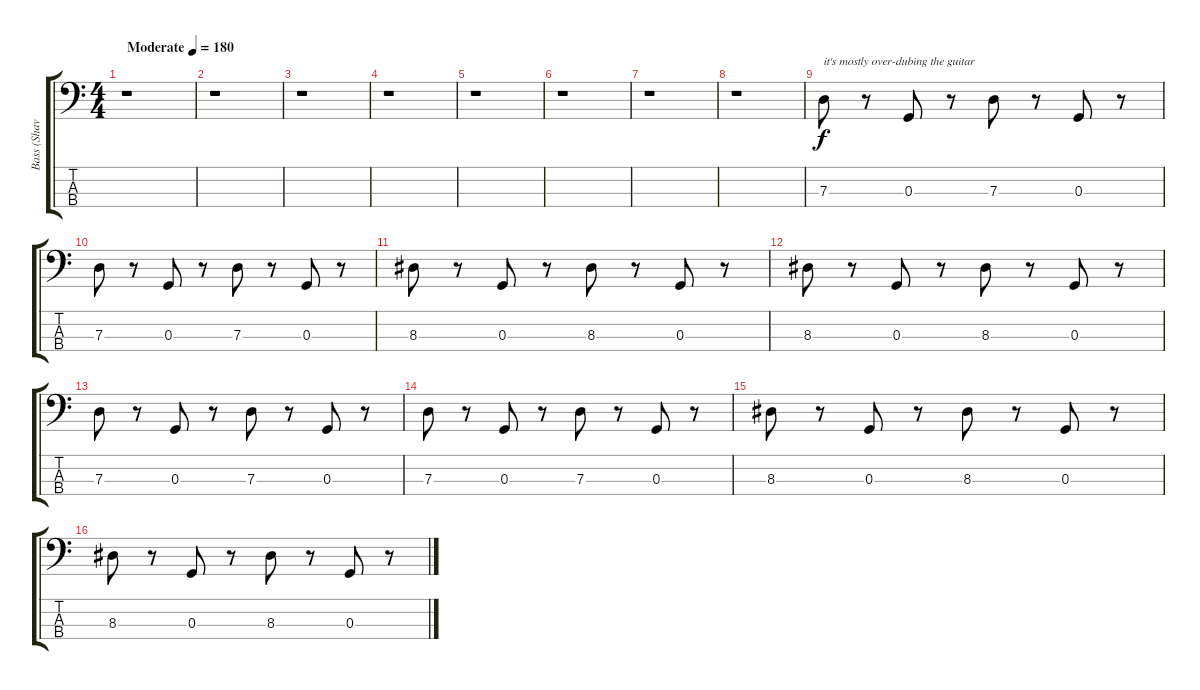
\track ("Bass (Shavo)" "Bass (Shav") {instrument electricbassfinger}
\staff {score tabs}
\tuning (F2 C2 G1 C1) {hide}
\ts (4 4)
\tempo (180 "Moderate")
\clef f4
\ks c
r.1{dy f instrument electricbassfinger} |
r.1 |
r.1 |
r.1 |
r.1 |
r.1 |
r.1 |
r.1 |
7.3.8{txt "it's mostly over-dubing the guitar"} r.8 0.3.8 r.8 7.3.8 r.8 0.3.8 r.8 |
7.3.8 r.8 0.3.8 r.8 7.3.8 r.8 0.3.8 r.8 |
8.3.8 r.8 0.3.8 r.8 8.3.8 r.8 0.3.8 r.8 |
8.3.8 r.8 0.3.8 r.8 8.3.8 r.8 0.3.8 r.8 |
7.3.8 r.8 0.3.8 r.8 7.3.8 r.8 0.3.8 r.8 |
7.3.8 r.8 0.3.8 r.8 7.3.8 r.8 0.3.8 r.8 |
8.3.8 r.8 0.3.8 r.8 8.3.8 r.8 0.3.8 r.8 |
8.3.8 r.8 0.3.8 r.8 8.3.8 r.8 0.3.8 r.8
